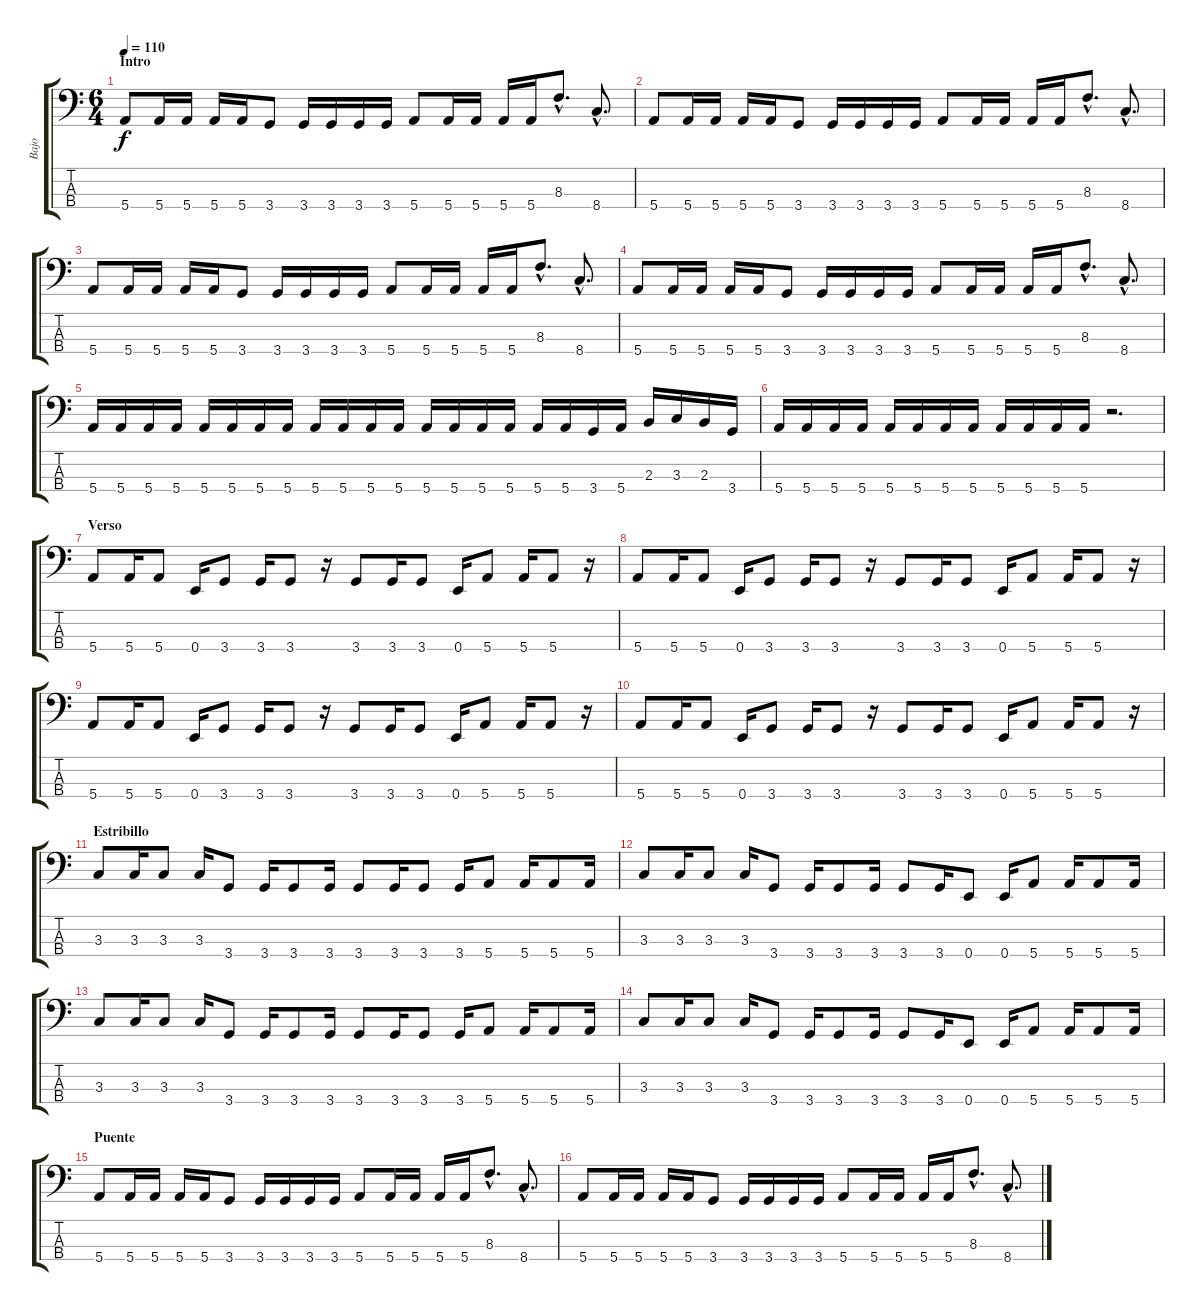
\track ("Bajo" "Bajo") {instrument electricbassfinger}
\staff {score tabs}
\tuning (G2 D2 A1 E1) {hide}
\ts (6 4)
\section ("" "Intro")
\tempo 110
\clef f4
\ks c
5.4.8{dy f instrument electricbassfinger} 5.4.16 5.4.16 5.4.16 5.4.16 3.4.8 3.4.16 3.4.16 3.4.16 3.4.16 5.4.8 5.4.16 5.4.16 5.4.16 5.4.16 8.3{hac}.8{d} 8.4{hac}.8{d} |
5.4.8 5.4.16 5.4.16 5.4.16 5.4.16 3.4.8 3.4.16 3.4.16 3.4.16 3.4.16 5.4.8 5.4.16 5.4.16 5.4.16 5.4.16 8.3{hac}.8{d} 8.4{hac}.8{d} |
5.4.8 5.4.16 5.4.16 5.4.16 5.4.16 3.4.8 3.4.16 3.4.16 3.4.16 3.4.16 5.4.8 5.4.16 5.4.16 5.4.16 5.4.16 8.3{hac}.8{d} 8.4{hac}.8{d} |
5.4.8 5.4.16 5.4.16 5.4.16 5.4.16 3.4.8 3.4.16 3.4.16 3.4.16 3.4.16 5.4.8 5.4.16 5.4.16 5.4.16 5.4.16 8.3{hac}.8{d} 8.4{hac}.8{d} |
5.4.16 5.4.16 5.4.16 5.4.16 5.4.16 5.4.16 5.4.16 5.4.16 5.4.16 5.4.16 5.4.16 5.4.16 5.4.16 5.4.16 5.4.16 5.4.16 5.4.16 5.4.16 3.4.16 5.4.16 2.3.16 3.3.16 2.3.16 3.4.16 |
5.4.16 5.4.16 5.4.16 5.4.16 5.4.16 5.4.16 5.4.16 5.4.16 5.4.16 5.4.16 5.4.16 5.4.16 r.2{d} |
\section ("" "Verso ")
5.4.8 5.4.16 5.4.8 0.4.16 3.4.8 3.4.16 3.4.8 r.16 3.4.8 3.4.16 3.4.8 0.4.16 5.4.8 5.4.16 5.4.8 r.16 |
5.4.8 5.4.16 5.4.8 0.4.16 3.4.8 3.4.16 3.4.8 r.16 3.4.8 3.4.16 3.4.8 0.4.16 5.4.8 5.4.16 5.4.8 r.16 |
5.4.8 5.4.16 5.4.8 0.4.16 3.4.8 3.4.16 3.4.8 r.16 3.4.8 3.4.16 3.4.8 0.4.16 5.4.8 5.4.16 5.4.8 r.16 |
5.4.8 5.4.16 5.4.8 0.4.16 3.4.8 3.4.16 3.4.8 r.16 3.4.8 3.4.16 3.4.8 0.4.16 5.4.8 5.4.16 5.4.8 r.16 |
\section ("" "Estribillo")
3.3.8 3.3.16 3.3.8 3.3.16 3.4.8 3.4.16 3.4.8 3.4.16 3.4.8 3.4.16 3.4.8 3.4.16 5.4.8 5.4.16 5.4.8 5.4.16 |
3.3.8 3.3.16 3.3.8 3.3.16 3.4.8 3.4.16 3.4.8 3.4.16 3.4.8 3.4.16 0.4.8 0.4.16 5.4.8 5.4.16 5.4.8 5.4.16 |
3.3.8 3.3.16 3.3.8 3.3.16 3.4.8 3.4.16 3.4.8 3.4.16 3.4.8 3.4.16 3.4.8 3.4.16 5.4.8 5.4.16 5.4.8 5.4.16 |
3.3.8 3.3.16 3.3.8 3.3.16 3.4.8 3.4.16 3.4.8 3.4.16 3.4.8 3.4.16 0.4.8 0.4.16 5.4.8 5.4.16 5.4.8 5.4.16 |
\section ("" "Puente")
5.4.8 5.4.16 5.4.16 5.4.16 5.4.16 3.4.8 3.4.16 3.4.16 3.4.16 3.4.16 5.4.8 5.4.16 5.4.16 5.4.16 5.4.16 8.3{hac}.8{d} 8.4{hac}.8{d} |
5.4.8 5.4.16 5.4.16 5.4.16 5.4.16 3.4.8 3.4.16 3.4.16 3.4.16 3.4.16 5.4.8 5.4.16 5.4.16 5.4.16 5.4.16 8.3{hac}.8{d} 8.4{hac}.8{d}
